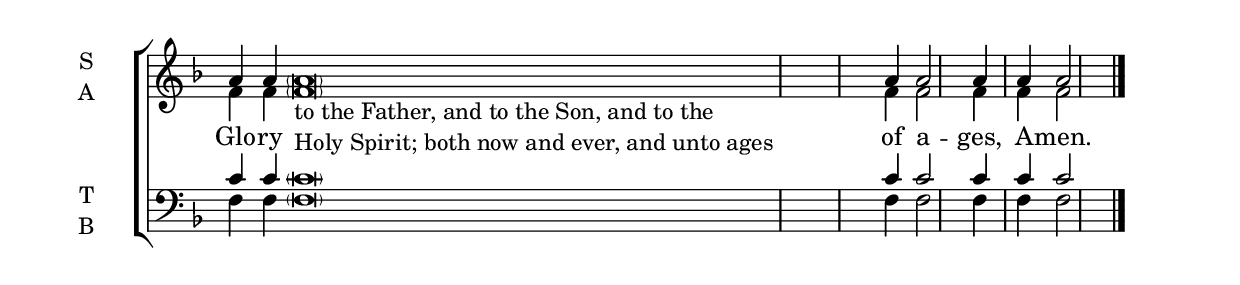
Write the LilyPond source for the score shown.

\version "2.18.2"

% Provide an easy way to group a bunch of text together on a breve
% http://lilypond.org/doc/v2.18/Documentation/notation/working-with-ancient-music_002d_002dscenarios-and-solutions
recite = \once \override LyricText.self-alignment-X = #-1

\defineBarLine "invisible" #'("" "" "")
global = {
  \time 4/4 % Not used, Time_signature_engraver is removed from layout
  \key f \major
  \set Timing.defaultBarType = "invisible" %% Only put bar lines where I say
}

lyricText = \lyricmode {
  Glo -- ry \recite ""% Positioned text in melody goes here
  of a -- ges,
  A -- men.
}

soprano = \relative c'' {
  \global % Leave these here for key to display
  \textLengthOn
  % Note that inserted text here ABOVE the lyrics noted above
  a4 a \parenthesize a\breve_\markup {\column{
      \line{to the Father, and to the Son, and to the}
      \line{Holy Spirit; both now and ever, and unto ages}
  }}
  % of Ages Amen
  a4 a2 a4 \bar "|" a a2 \bar "|."
}

alto = \relative c' {
  \global % Leave these here for key to display
  \textLengthOn
  % Note that inserted text here ABOVE the lyrics noted above
  f4 f \parenthesize f\breve
  % of Ages Amen
  f4 f2 f4 f f2
}

tenor = \relative c' {
  \global % Leave these here for key to display
  \textLengthOn
  % Note that inserted text here ABOVE the lyrics noted above
  c4 c \parenthesize c\breve
  % of Ages Amen
  c4 c2  c4 c c2
}

bass = \relative c {
  \global % Leave these here for key to display
  \textLengthOn
  % Note that inserted text here ABOVE the lyrics noted above
  f4 f \parenthesize f\breve
  % of Ages Amen
  f4 f2 f4 f f2
}

\score {
  \new ChoirStaff <<
    \new Staff \with {
      midiInstrument = "choir aahs"
      instrumentName = \markup \center-column { S A }
    } <<
      \new Voice = "soprano" { \voiceOne \soprano }
      \new Voice = "alto" { \voiceTwo \alto }
    >>
    \new Lyrics \with {
      \override VerticalAxisGroup #'staff-affinity = #CENTER
    } \lyricsto "soprano" \lyricText

    \new Staff \with {
      midiInstrument = "choir aahs"
      instrumentName = \markup \center-column { T B }
      } <<
        \clef bass
        \new Voice = "tenor" { \voiceOne \tenor }
        \new Voice = "bass" { \voiceTwo \bass }
    >>
  >>
  \layout {
    \context {
      \Staff
      \remove "Time_signature_engraver"
    }
    \context {
      \Score
      \omit BarNumber
    }
  }
  \midi { \tempo 4 = 300
          \context {
            \Voice
            \remove "Dynamic_performer"
    }
  }
}
